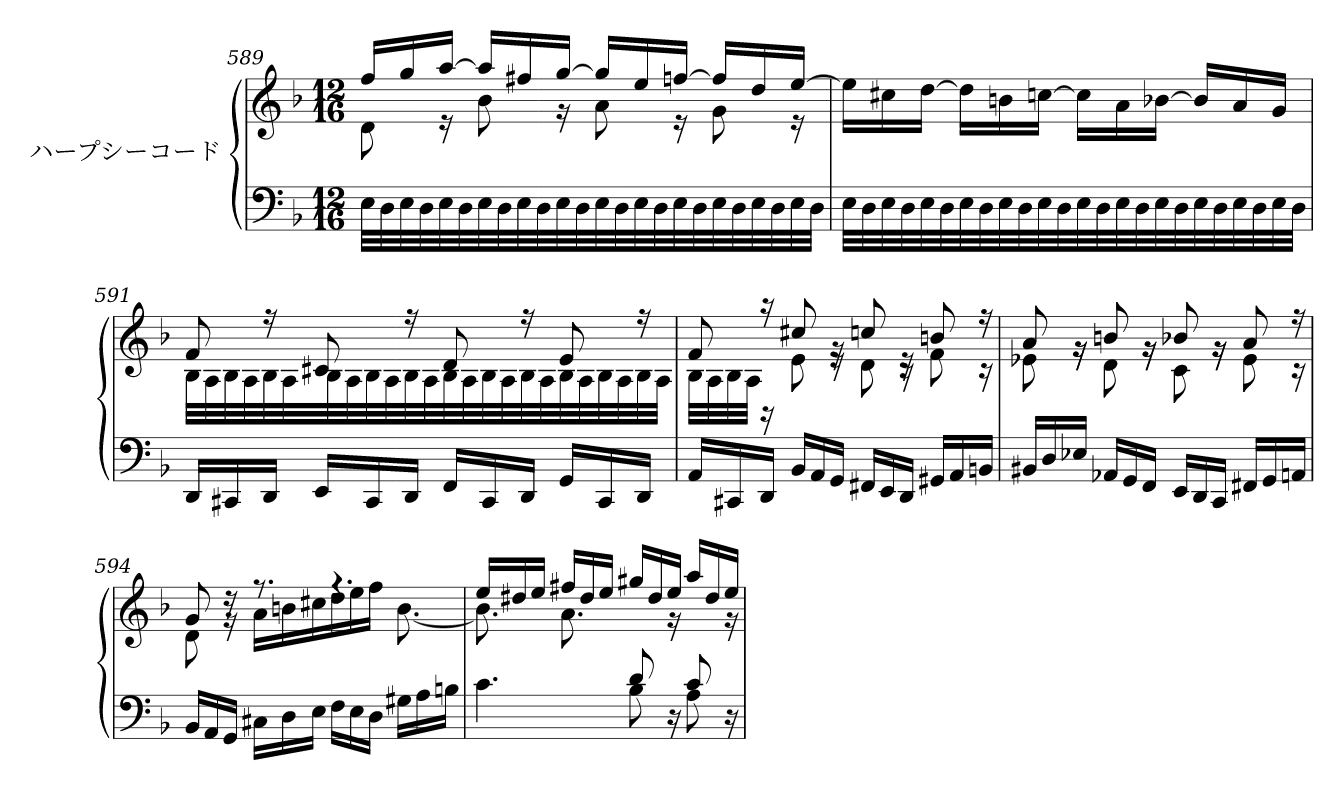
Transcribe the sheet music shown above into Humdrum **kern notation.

**kern	**kern
*part1	*part1
*staff2	*staff1
*I"ハープシーコード	*
!!LO:PB:g=z
*clefF4	*clefG2
*k[b-]	*k[b-]
*M12/16	*M12/16
=589	=589
*	*^
32E\LLL	16ff/LL	8d\
32D\	.	.
32E\	16gg/	.
32D\	.	.
32E\	[16aa/JJ	16r
32D\	.	.
32E\	16aa/LL]	8b-\
32D\	.	.
32E\	16ff#X/	.
32D\	.	.
32E\	[16gg/JJ	16r
32D\	.	.
32E\	16gg/LL]	8a\
32D\	.	.
32E\	16ee/	.
32D\	.	.
32E\	[16ffn/JJ	16r
32D\	.	.
32E\	16ff/LL]	8g\
32D\	.	.
32E\	16dd/	.
32D\	.	.
32E\	[16ee/JJ	16r
32D\JJJ	.	.
*	*v	*v
=590	=590
32E\LLL	16ee\LL]
32D\	.
32E\	16cc#X\
32D\	.
32E\	[16dd\JJ
32D\	.
32E\	16dd\LL]
32D\	.
32E\	16bn\
32D\	.
32E\	[16ccn\JJ
32D\	.
32E\	16cc\LL]
32D\	.
32E\	16a\
32D\	.
32E\	[16b-X\JJ
32D\	.
32E\	16b-/LL]
32D\	.
32E\	16a/
32D\	.
32E\	16g/JJ
32D\JJJ	.
!!LO:LB:g=z
=591	=591
*	*^
16DD/LL	8f/	32B-\LLL
.	.	32A\
16CC#X/	.	32B-\
.	.	32A\
16DD/JJ	16r	32B-\
.	.	32A\
16EE/LL	8c#X/	32B-\
.	.	32A\
16CC#/	.	32B-\
.	.	32A\
16DD/JJ	16r	32B-\
.	.	32A\
16FF/LL	8d/	32B-\
.	.	32A\
16CC#/	.	32B-\
.	.	32A\
16DD/JJ	16r	32B-\
.	.	32A\
16GG/LL	8e/	32B-\
.	.	32A\
16CC#/	.	32B-\
.	.	32A\
16DD/JJ	16r	32B-\
.	.	32A\JJJ
!!LO:LB:g=z	!!
=592	=592	=592
16AA/LL	8f/	32B-\LLL
.	.	32A\
16CC#X/	.	32B-\
.	.	32A\JJJ
16DD/JJ	16rBB	16raa
16BB-/LL	8cc#X/	8e\
16AA/	.	.
16GG/JJ	16re	16rg
16FF#X/LL	8ccn/	8d\
16EE/	.	.
16DD/JJ	16re	16r
16GG#X/LL	8bn/	8f\
16AA/	.	.
16BBn/JJ	16r	16r
=593	=593	=593
16BB#X/LL	8a/	8e-X\
16D/	.	.
16E-X/JJ	16rg	16rg
16AA-X/LL	8bn/	8d\
16GG/	.	.
16FF/JJ	16rg	16rg
16EE/LL	8b-X/	8c\
16DD/	.	.
16CC/JJ	16rg	16rg
16FF#X/LL	8a/	8e-\
16GG/	.	.
16AAn/JJ	16r	16r
!!LO:LB:g=z	!!
=594	=594	=594
16BB-/LL	8g/	8d\
16AA/	.	.
16GG/JJ	16rdd	16rg
16C#X\LL	8.rff	16a\LL
16D\	.	16bn\
16E\JJ	.	16cc#X\
16F\LL	4.rff	16dd\
16E\	.	16ee\
16D\JJ	.	16ff\JJ
16G#X\LL	.	[8.b\
16A\	.	.
16Bn\JJ	.	.
=595	=595	=595
*^	*	*
4.ryy	4.c\	16ee/LL	8.b\]
.	.	16dd#X/	.
.	.	16ee/JJ	.
.	.	16ff#X/LL	8.a\
.	.	16dd#/	.
.	.	16ee/JJ	.
8d/	8B-\	16gg#X/LL	8ryy
.	.	16dd#/	.
16ryy	16r	16ee/JJ	16rg
8c/	8A\	16aa/LL	8ryy
.	.	16dd#/	.
16ryy	16r	16ee/JJ	16rg
*v	*v	*	*
*	*v	*v
=	=
*-	*-
